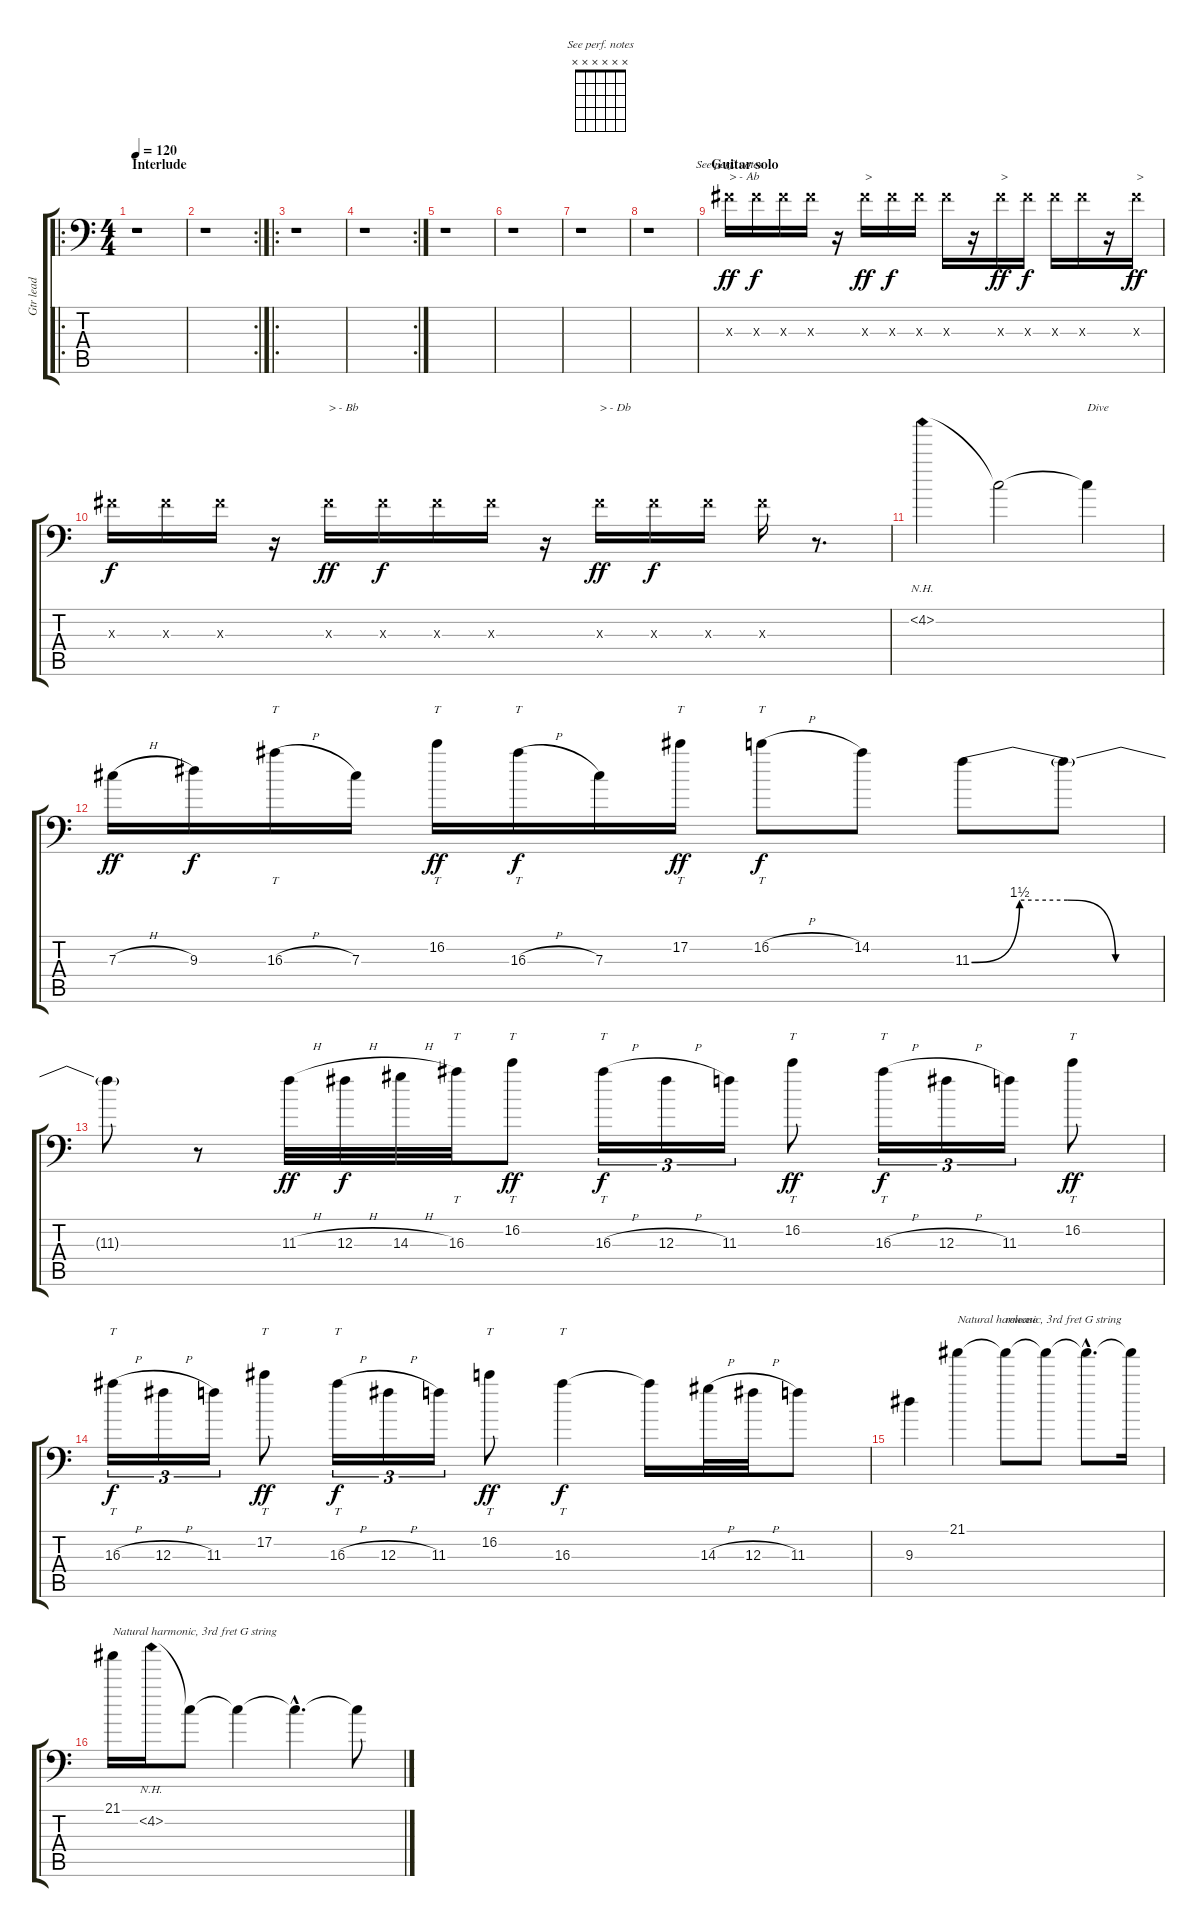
\track ("Gtr lead" "Gtr lead") {instrument distortionguitar}
\staff {score tabs}
\tuning (Db4 Ab3 Gb3 Db3 Ab2 Bb1) {hide}
\chord ("See perf. notes" x x x x x x) {firstfret 0}
\ro
\ts (4 4)
\section ("" "Interlude")
\tempo 120
\clef f4
\ks c
r.1{dy ff} |
\rc 2
r.1 |
\ro
r.1 |
\rc 2
r.1 |
r.1 |
r.1 |
r.1 |
r.1 |
\section ("" "Guitar solo")
0.3{x}.16{ch "See perf. notes" txt "> - Ab"} 0.3{x}.16{dy f} 0.3{x}.16 0.3{x}.16 r.16 0.3{x}.16{txt ">" dy ff} 0.3{x}.16{dy f} 0.3{x}.16 0.3{x}.16 r.16 0.3{x}.16{txt ">" dy ff} 0.3{x}.16{dy f} 0.3{x}.16 0.3{x}.16 r.16 0.3{x}.16{txt ">" dy ff} |
0.3{x}.16{dy f} 0.3{x}.16 0.3{x}.16 r.16 0.3{x}.16{txt "> - Bb" dy ff} 0.3{x}.16{dy f} 0.3{x}.16 0.3{x}.16 r.16 0.3{x}.16{txt "> - Db" dy ff} 0.3{x}.16{dy f} 0.3{x}.16 0.3{x}.16 r.8{d} |
4.2{nh}.4 4.2{t}.2 4.2{t}.4{txt "Dive"} |
7.3{h}.16{dy ff} 9.3.16{dy f} 16.3{h}.16{tt} 7.3.16 16.2.16{tt dy ff} 16.3{h}.16{tt dy f} 7.3.16 17.2.16{tt dy ff} 16.2{h}.8{tt dy f} 14.2.8 11.3{be (custom 0 0 15 6 30 6 45 0 60 0)}.8 11.3{t}.8 |
11.3{t}.8 r.8 11.3{h}.32{dy ff} 12.3{h}.32{dy f} 14.3{h}.32 16.3.32{tt} 16.2.8{tt dy ff} 16.3{h}.16{tt tu (3 2) dy f} 12.3{h}.16{tu (3 2)} 11.3.16{tu (3 2)} 16.2.8{tt dy ff} 16.3{h}.16{tt tu (3 2) dy f} 12.3{h}.16{tu (3 2)} 11.3.16{tu (3 2)} 16.2.8{tt dy ff} |
16.3{h}.16{tt tu (3 2) dy f} 12.3{h}.16{tu (3 2)} 11.3.16{tu (3 2)} 17.2.8{tt dy ff} 16.3{h}.16{tt tu (3 2) dy f} 12.3{h}.16{tu (3 2)} 11.3.16{tu (3 2)} 16.2.8{tt dy ff} 16.3.4{tt dy f} 16.3{t}.16 14.3{h}.32 12.3{h}.32 11.3.8 |
9.3.4 21.1.4{txt "Natural harmonic, 3rd fret G string"} 21.1{t}.8{txt "release"} 21.1{t}.8 21.1{hac t}.8{d} 21.1{t}.16 |
21.1.16{txt "Natural harmonic, 3rd fret G string"} 4.2{nh}.16 4.2{t}.8 4.2{t}.4 4.2{hac t}.4{d} 4.2{t}.8
